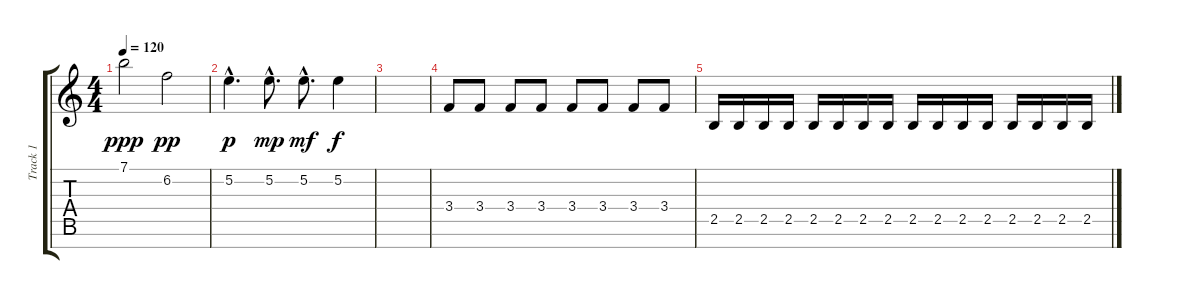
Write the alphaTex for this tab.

\track ("Track 1" "Track 1") {instrument acousticguitarnylon}
\staff {score tabs}
\tuning (E4 B3 G3 D3 A2 E2 B1) {hide}
\ts (4 4)
\tempo 120
\clef g2
\ks c
7.1.2{dy ppp instrument acousticguitarnylon} 6.2.2{dy pp} |
5.2{hac}.4{d dy p} 5.2{hac}.8{d dy mp} 5.2{hac}.8{d dy mf} 5.2.4{dy f} |
|
3.4.8 3.4.8 3.4.8 3.4.8 3.4.8 3.4.8 3.4.8 3.4.8 |
2.5.16 2.5.16 2.5.16 2.5.16 2.5.16 2.5.16 2.5.16 2.5.16 2.5.16 2.5.16 2.5.16 2.5.16 2.5.16 2.5.16 2.5.16 2.5.16
